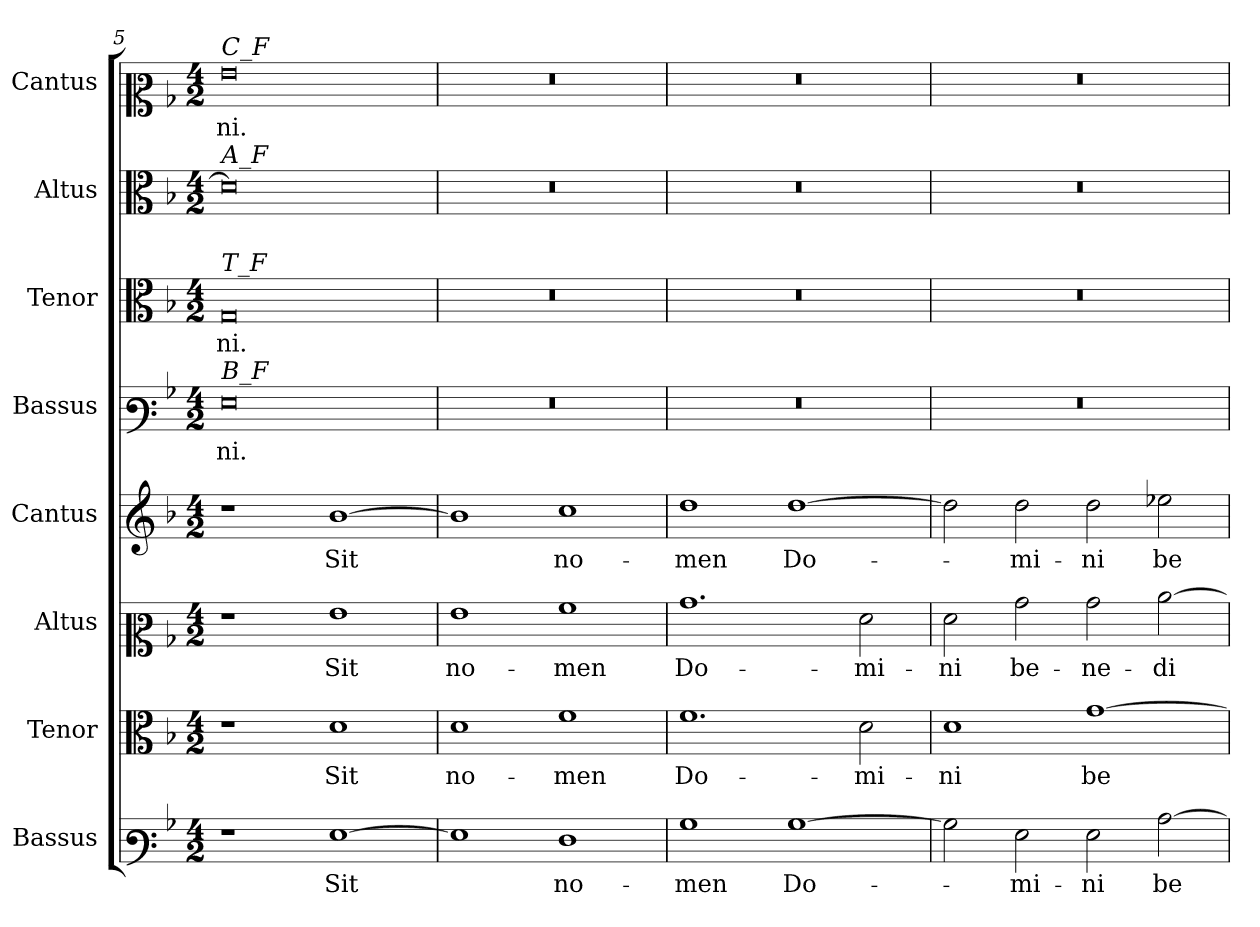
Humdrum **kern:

**kern	**text	**kern	**text	**kern	**text	**kern	**text	**kern	**text	**kern	**text	**kern	**kern	**text
*part8	*part8	*part7	*part7	*part6	*part6	*part5	*part5	*part4	*part4	*part3	*part3	*part2	*part1	*part1
*staff8	*staff8	*staff7	*staff7	*staff6	*staff6	*staff5	*staff5	*staff4	*staff4	*staff3	*staff3	*staff2	*staff1	*staff1
*I"Bassus	*	*I"Tenor	*	*I"Altus	*	*I"Cantus	*	*I"Bassus	*	*I"Tenor	*	*I"Altus	*I"Cantus	*
*I'B.	*	*I'T.	*	*I'A.	*	*I'C.	*	*I'B.	*	*I'T.	*	*I'A.	*I'C.	*
*clefF3	*	*clefC3	*	*clefC2	*	*clefG2	*	*clefF3	*	*clefC3	*	*clefC3	*clefC2	*
*k[b-]	*	*k[b-]	*	*k[b-]	*	*k[b-]	*	*k[b-]	*	*k[b-]	*	*k[b-]	*k[b-]	*
*M4/2	*	*M4/2	*	*M4/2	*	*M4/2	*	*M4/2	*	*M4/2	*	*M4/2	*M4/2	*
=5	=5	=5	=5	=5	=5	=5	=5	=5	=5	=5	=5	=5	=5	=5
!	!	!	!	!	!	!	!	!	!	!	!	!	!LO:TX:a:i:t=C_F	!
!	!	!	!	!	!	!	!	!	!	!	!	!LO:TX:a:i:t=A_F	!	!
!	!	!	!	!	!	!	!	!	!	!LO:TX:a:i:t=T_F	!	!	!	!
!	!	!	!	!	!	!	!	!LO:TX:a:i:t=B_F	!	!	!	!	!	!
!	!	!	!	!	!	!	!	!	!LO:LY:b	!	!LO:LY:b	!	!	!LO:LY:b
1r	.	1r	.	1r	.	1r	.	0G	-ni.	0G	-ni.	0d]	0g	-ni.
!	!LO:LY:b	!	!LO:LY:b	!	!LO:LY:b	!	!LO:LY:b	!	!	!	!	!	!	!
[1G	Sit	1d	Sit	1g	Sit	[1b-	Sit	.	.	.	.	.	.	.
=6	=6	=6	=6	=6	=6	=6	=6	=6	=6	=6	=6	=6	=6	=6
!	!	!	!LO:LY:b	!	!LO:LY:b	!	!	!	!	!	!	!	!	!
1G]	.	1d	no-	1g	no-	1b-]	.	0r	.	0r	.	0r	0r	.
!	!LO:LY:b	!	!LO:LY:b	!	!LO:LY:b	!	!LO:LY:b	!	!	!	!	!	!	!
1F	no-	1f	-men	1a	-men	1cc	no-	.	.	.	.	.	.	.
=7	=7	=7	=7	=7	=7	=7	=7	=7	=7	=7	=7	=7	=7	=7
!	!LO:LY:b	!	!LO:LY:b	!	!LO:LY:b	!	!LO:LY:b	!	!	!	!	!	!	!
1B-	-men	1.f	Do-	1.b-	Do-	1dd	-men	0r	.	0r	.	0r	0r	.
!	!LO:LY:b	!	!	!	!	!	!LO:LY:b	!	!	!	!	!	!	!
[1B-	Do-	.	.	.	.	[1dd	Do-	.	.	.	.	.	.	.
!	!	!	!LO:LY:b	!	!LO:LY:b	!	!	!	!	!	!	!	!	!
.	.	2d\	-mi-	2f\	-mi-	.	.	.	.	.	.	.	.	.
=8	=8	=8	=8	=8	=8	=8	=8	=8	=8	=8	=8	=8	=8	=8
!	!	!	!LO:LY:b	!	!LO:LY:b	!	!	!	!	!	!	!	!	!
2B-\]	.	1d	-ni	2f\	-ni	2dd\]	.	0r	.	0r	.	0r	0r	.
!	!LO:LY:b	!	!	!	!LO:LY:b	!	!LO:LY:b	!	!	!	!	!	!	!
2G\	-mi-	.	.	2b-\	be-	2dd\	-mi-	.	.	.	.	.	.	.
!	!LO:LY:b	!	!LO:LY:b	!	!LO:LY:b	!	!LO:LY:b	!	!	!	!	!	!	!
2G\	-ni	[1g	be-	2b-\	-ne-	2dd\	-ni	.	.	.	.	.	.	.
!	!LO:LY:b	!	!	!	!LO:LY:b	!	!LO:LY:b	!	!	!	!	!	!	!
[2c\	be-	.	.	[2cc\	-di-	2ee-X\	be-	.	.	.	.	.	.	.
=	=	=	=	=	=	=	=	=	=	=	=	=	=	=
*-	*-	*-	*-	*-	*-	*-	*-	*-	*-	*-	*-	*-	*-	*-
